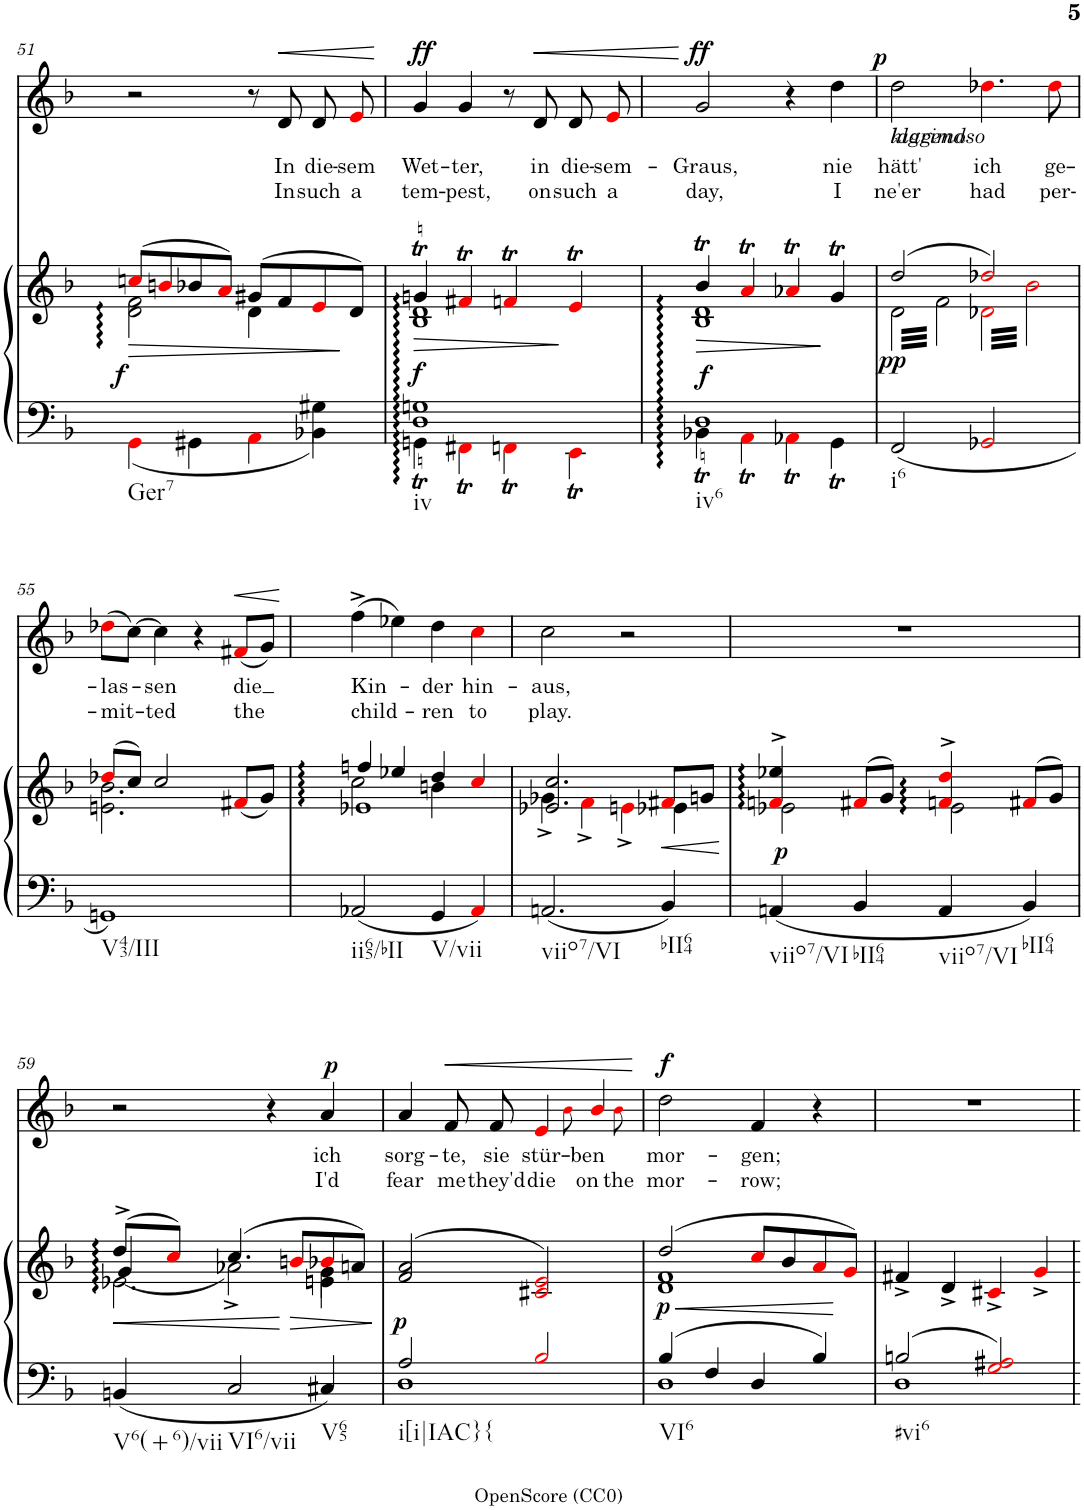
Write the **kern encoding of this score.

**kern	**kern	**dynam	**kern	**text	**text	**dynam
*part2	*part2	*part2	*part1	*part1	*part1	*part1
*staff3	*staff2	*staff2/3	*staff1	*staff1	*staff1	*staff1
*I"Piano	*	*	*I"Voice	*	*	*
*I'Pno	*	*	*	*	*	*
!!LO:PB:g=z
*clefF4	*clefG2	*	*clefG2	*	*	*
*k[b-]	*k[b-]	*	*k[b-]	*	*	*
*M4/4	*M4/4	*	*M4/4	*	*	*
=51	=51	=51	=51	=51	=51	=51
*^	*	*	*	*	*	*
!LO:TX:b:t=Ger7	!	!	!	!	!	!	!
!	!	!	!LO:HP:b	!	!	!	!
*	*	*^	*	*	*	*	*
!	!	!	!	!LO:DY:n=1:a=2	!	!	!	!
2.ryy	4GGi\	(>8ccni/L	2d\ 2f\	> f	2r	.	.	.
.	.	8bni/	.	.	.	.	.	.
.	4GG#X\	8b-X/	.	.	.	.	.	.
.	.	8ai/J)	.	.	.	.	.	.
.	4AAi\	(>8g#X/L	4d\	.	8r	.	.	.
!	!	!	!	!	!	!LO:LY:b	!LO:LY:b	!LO:HP:b
.	.	8f/	.	.	8d/	In	In	<
!	!	!	!	!	!	!LO:LY:b	!LO:LY:b	!
4G#X\	4BB-X\	8ei/	4ryy	.	8d/	die-	such	.
!	!	!	!	!	!	!LO:LY:b	!LO:LY:b	!
.	.	8d/J)	.	.	8ei/	-sem	a	.
*v	*v	*	*	*	*	*	*	*
*	*v	*v	*	*	*	*	*
.	.	.	.	.	.	[
=52	=52	=52	=52	=52	=52	=52
*^	*	*	*	*	*	*
!LO:TX:b:t=iv	!	!	!	!	!	!	!
!	!	!	!LO:HP:b	!	!LO:LY:b	!LO:LY:b	!
*	*	*^	*	*	*	*	*
!	!	!	!	!LO:DY:n=1:a=2	!	!	!	!LO:DY:a
1D 1Gn	4GGnT\	4gnT/	1B- 1d	> f	4g/	Wet-	tem-	ff
!	!	!	!	!	!	!LO:LY:b	!LO:LY:b	!
.	4FF#Xti\	4f#Xti/	.	.	4g/	-ter,	-pest,	.
.	4FFnTi\	4fnTi/	.	.	8r	.	.	.
!	!	!	!	!	!	!LO:LY:b	!LO:LY:b	!LO:HP:b
.	.	.	.	.	8d/	in	on	<
!	!	!	!	!	!	!LO:LY:b	!LO:LY:b	!
.	4EEti\	4eti/	.	]	8d/	die-	such	.
!	!	!	!	!	!	!LO:LY:b	!LO:LY:b	!
.	.	.	.	.	8ei/	-sem-	a	.
*v	*v	*	*	*	*	*	*	*
*	*v	*v	*	*	*	*	*
.	.	.	.	.	.	[
=53	=53	=53	=53	=53	=53	=53
*^	*	*	*	*	*	*
!LO:TX:b:t=iv6	!	!	!	!	!	!	!
!	!	!	!LO:HP:b	!	!LO:LY:b	!LO:LY:b	!
*	*	*^	*	*	*	*	*
!	!	!	!	!LO:DY:n=1:a=2	!	!	!	!LO:DY:a
1D	4BB-XT\	4b-T/	1B- 1d	> f	2g/	-Graus,	day,	ff
.	4AAti\	4ati/	.	.	.	.	.	.
.	4AA-XTi\	4a-XTi/	.	.	4r	.	.	.
!	!	!	!	!	!	!LO:LY:b	!LO:LY:b	!
.	4GGT\	4gT/	.	]	4dd\	nie	I	.
*v	*v	*	*	*	*	*	*	*
=54	=54	=54	=54	=54	=54	=54	=54
*	*	*Xtuplet	*	*	*	*	*
*^	*	*	*	*	*	*	*
!	!	!	!	!	!LO:TX:b:i:t=lagrimoso	!	!	!
!	!	!	!	!	!LO:TX:b:i:t=klagend	!	!	!
!LO:TX:b:t=i6	!	!	!	!	!	!	!	!
!	!	!	!	!LO:DY:b	!	!LO:LY:b	!LO:LY:b	!LO:DY:a
*v	*v	*	*	*	*	*	*	*
*	*tremolo	*	*	*	*	*	*
2FF/	(2dd/	32d\LLL	pp	2dd\	hätt'	ne'er	p
.	.	32f\	.	.	.	.	.
.	.	32d\	.	.	.	.	.
.	.	32f\	.	.	.	.	.
.	.	32d\	.	.	.	.	.
.	.	32f\	.	.	.	.	.
.	.	32d\	.	.	.	.	.
.	.	32f\	.	.	.	.	.
.	.	32d\	.	.	.	.	.
.	.	32f\	.	.	.	.	.
.	.	32d\	.	.	.	.	.
.	.	32f\	.	.	.	.	.
.	.	32d\	.	.	.	.	.
.	.	32f\	.	.	.	.	.
.	.	32d\	.	.	.	.	.
.	.	32f\JJJ	.	.	.	.	.
!	!	!	!	!	!LO:LY:b	!LO:LY:b	!
2GG-Xi/	2dd-Xi/)	32d-Xi\LLL	.	4.dd-Xi\	ich	had	.
.	.	32b-i\	.	.	.	.	.
.	.	32d-Xi\	.	.	.	.	.
.	.	32b-i\	.	.	.	.	.
.	.	32d-Xi\	.	.	.	.	.
.	.	32b-i\	.	.	.	.	.
.	.	32d-Xi\	.	.	.	.	.
.	.	32b-i\	.	.	.	.	.
.	.	32d-Xi\	.	.	.	.	.
.	.	32b-i\	.	.	.	.	.
.	.	32d-Xi\	.	.	.	.	.
.	.	32b-i\	.	.	.	.	.
!	!	!	!	!	!LO:LY:b	!LO:LY:b	!
.	.	32d-Xi\	.	8dd-i\	ge-	per-	.
.	.	32b-i\	.	.	.	.	.
.	.	32d-Xi\	.	.	.	.	.
.	.	32b-i\JJJ	.	.	.	.	.
*	*Xtremolo	*	*	*	*	*	*
!!LO:LB:g=z
=55	=55	=55	=55	=55	=55	=55	=55
!LO:TX:b:t=V43/III	!	!	!	!	!	!	!
!	!	!	!	!	!LO:LY:b	!LO:LY:b	!
1GGn	(8dd-Xi/L	2.en\ 2.b-\	.	(8dd-Xi\L	-las-	-mit-	.
.	.	.	.	.	.	.	.
.	.	.	.	.	.	.	.
.	.	.	.	.	.	.	.
.	8cc/J)	.	.	[8cc\J)	.	.	.
.	.	.	.	.	.	.	.
.	.	.	.	.	.	.	.
.	.	.	.	.	.	.	.
!	!	!	!	!	!LO:LY:b	!LO:LY:b	!
.	2cc/	.	.	4cc\]	-sen	-ted	.
.	.	.	.	4r	.	.	.
!	!	!	!	!	!LO:LY:b	!LO:LY:b	!LO:HP:b
.	(<8f#Xi/L	4ryy	.	(8f#Xi/L	die	the	<
.	8g/J)	.	.	8g/J)	.	.	.
*	*v	*v	*	*	*	*	*
.	.	.	.	.	.	[
=56	=56	=56	=56	=56	=56	=56
*	*^	*	*	*	*	*
*	*	*^	*	*	*	*	*
!LO:TX:b:t=ii65/bII	!	!	!	!	!	!	!	!
!	!	!	!	!	!	!LO:LY:b	!LO:LY:b	!
2AA-X/	4ffn/	2cc\	1e-X	.	(4ff^\	Kin-	child-	.
.	4ee-X/	.	.	.	4ee-X\)	.	.	.
!LO:TX:b:t=V/vii	!	!	!	!	!	!	!	!
!	!	!	!	!	!	!LO:LY:b	!LO:LY:b	!
4GG/	4dd/	4bn\	.	.	4dd\	-der	-ren	.
!	!	!	!	!	!	!LO:LY:b	!LO:LY:b	!
4AA-i/	4cci/	4ryy	.	.	4cci\	hin-	to	.
=57	=57	=57	=57	=57	=57	=57	=57	=57
!LO:TX:b:t=viio7/VI	!	!	!	!	!	!	!	!
!	!	!	!	!	!	!LO:LY:b	!LO:LY:b	!
2.AAn/	2.cc/	4g-X^\	2.e-X/	.	2cc\	-aus,	play.	.
.	.	4f^i\	.	.	.	.	.	.
.	.	4en^i\	.	.	2r	.	.	.
!LO:TX:b:t=bII64	!	!	!	!	!	!	!	!
!	!	!	!	!LO:HP:b	!	!	!	!
4BB-/	8f#Xi/L	4e-X\	4ryy	<	.	.	.	.
.	8gn/J	.	.	.	.	.	.	.
*	*v	*v	*v	*	*	*	*	*
.	.	]	.	.	.	.
=58	=58	=58	=58	=58	=58	=58
*	*^	*	*	*	*	*
!LO:TX:b:t=viio7/VI	!	!	!	!	!	!	!
!	!	!	!LO:DY:b	!	!	!	!
4AAn/	4fni/^ 4ee-X/^	2e-X\	p	1r	.	.	.
!LO:TX:b:t=bII64	!	!	!	!	!	!	!
4BB-/	(>8f#Xi/L	.	.	.	.	.	.
.	8g/J)	.	.	.	.	.	.
!LO:TX:b:t=viio7/VI	!	!	!	!	!	!	!
4AA/	4fni/^ 4ddi/^	2e-\	.	.	.	.	.
!LO:TX:b:t=bII64	!	!	!	!	!	!	!
4BB-/	(>8f#Xi/L	.	.	.	.	.	.
.	8g/J)	.	.	.	.	.	.
*	*v	*v	*	*	*	*	*
!!LO:LB:g=z
=59	=59	=59	=59	=59	=59	=59
!LO:TX:b:t=V6(+6)/vii	!	!	!	!	!	!
!	!	!LO:HP:b	!	!	!	!
*	*^	*	*	*	*	*
*	*	*^	*	*	*	*	*
4BBn/	(8dd^/L	(<4g/	2.e-X\	<	2r	.	.	.
.	8cci/J)	.	.	.	.	.	.	.
!LO:TX:b:t=VI6/vii	!	!	!	!	!	!	!	!
2C/	(4.cc/	2a-X^\)	.	.	.	.	.	.
.	.	.	.	.	4r	.	.	.
!	!	!	!	!LO:HP:n=1:b	!	!	!	!
.	8bni/L	.	.	[ >	.	.	.	.
!LO:TX:b:t=V65	!	!	!	!	!	!	!	!
!	!	!	!	!	!	!LO:LY:b	!LO:LY:b	!LO:DY:a
4C#X/	8b-Xi/	4g\	4en\	.	4a/	ich	I'd	p
.	8an/J)	.	.	.	.	.	.	.
*	*v	*v	*v	*	*	*	*	*
.	.	[	.	.	.	.
=60	=60	=60	=60	=60	=60	=60
*^	*	*	*	*	*	*
!LO:TX:b:t=i[i|IAC}{	!	!	!	!	!	!	!
!	!	!	!LO:DY:b	!	!LO:LY:b	!LO:LY:b	!
*	*	*	*	*^	*	*	*
2A/	1D	(>2f/ 2a/	p	4a/	2ryy	sorg-	fear	.
!	!	!	!	!	!	!LO:LY:b	!LO:LY:b	!LO:HP:b
.	.	.	.	8f/	.	-te,	me	<
!	!	!	!	!	!	!LO:LY:b	!LO:LY:b	!
.	.	.	.	8f/	.	sie	they'd	.
!	!	!	!	!	!	!LO:LY:b	!LO:LY:b	!
2B-i/	.	2c#Xi/ 2ei/)	.	4ei/	4ryy	stür-	die	.
!	!	!	!	!	!	!LO:LY:b	!LO:LY:b	!
.	.	.	.	4b-i/	8b-i\	-ben	on	.
!	!	!	!	!	!	!	!LO:LY:b	!
.	.	.	.	.	8b-i\	.	the	.
*v	*v	*	*	*v	*v	*	*	*
.	.	.	.	.	.	[
=61	=61	=61	=61	=61	=61	=61
*^	*^	*	*	*	*	*
!LO:TX:b:t=VI6	!	!	!	!	!	!	!	!
!	!	!	!	!LO:DY:b	!	!LO:LY:b	!LO:LY:b	!LO:DY:a
4B-/	1D	(2dd/	1d 1f	p	2dd\	mor-	mor-	f
4F/	.	.	.	.	.	.	.	.
!	!	!	!	!	!	!LO:LY:b	!LO:LY:b	!
4D/	.	8cci/L	.	.	4f/	-gen;	-row;	.
.	.	8b-/	.	.	.	.	.	.
4B-/	.	8ai/	.	.	4r	.	.	.
.	.	8gi/J)	.	]	.	.	.	.
*	*	*v	*v	*	*	*	*	*
=62	=62	=62	=62	=62	=62	=62	=62
!LO:TX:b:t=#vi6	!	!	!	!	!	!	!
2Bn/	1D	4f#X^/	.	1r	.	.	.
.	.	4d^/	.	.	.	.	.
2Gi/ 2A#Xi/	.	4c#X^i/	.	.	.	.	.
.	.	4g^i/	.	.	.	.	.
*v	*v	*	*	*	*	*	*
=	=	=	=	=	=	=
*-	*-	*-	*-	*-	*-	*-
